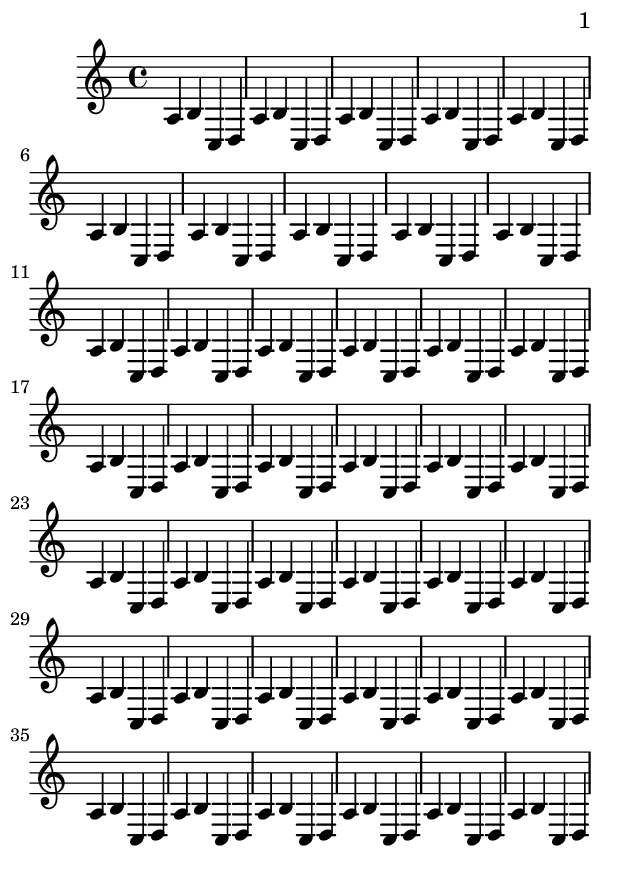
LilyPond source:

\version "2.12.0"

\header {
  texidoc = "By default, we start with page 1, which is on the right hand side
of a double page. In this example, auto-first-page-number is set to ##t and the
music won't fit on a single page, so we should automatically set the first page
number to 2 in order to avoid a bad page turn."
}

\paper {
  page-breaking = #ly:page-turn-breaking
  auto-first-page-number = ##t
  print-first-page-number = ##t
}

#(set-default-paper-size "a6")

\book {
  \score {
    {\repeat unfold 40 {a b c d}}
  }
}